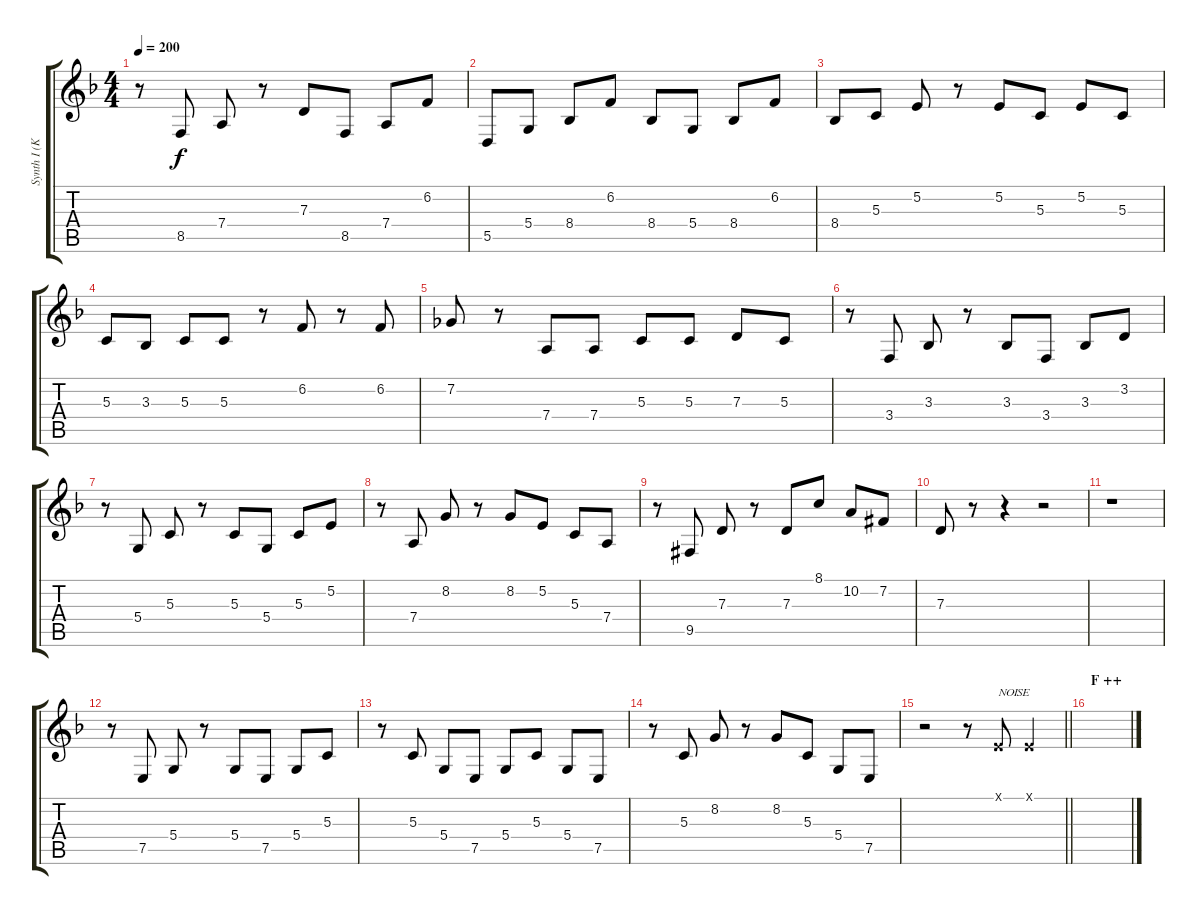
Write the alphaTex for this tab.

\track ("Synth I (Kotobuki Tsumugi)" "Synth I (K") {instrument lead1square}
\staff {score tabs}
\tuning (E4 B3 G3 D3 A2 E2) {hide}
\ts (4 4)
\tempo 200
\clef g2
\ks f
r.8{dy f} 8.5.8 7.4.8 r.8 7.3.8 8.5.8 7.4.8 6.2.8 |
5.5.8 5.4.8 8.4.8 6.2.8 8.4.8 5.4.8 8.4.8 6.2.8 |
8.4.8 5.3.8 5.2.8 r.8 5.2.8 5.3.8 5.2.8 5.3.8 |
5.3.8 3.3.8 5.3.8 5.3.8 r.8 6.2.8 r.8 6.2.8 |
7.2.8 r.8 7.4.8 7.4.8 5.3.8 5.3.8 7.3.8 5.3.8 |
r.8 3.4.8 3.3.8 r.8 3.3.8 3.4.8 3.3.8 3.2.8 |
r.8 5.4.8 5.3.8 r.8 5.3.8 5.4.8 5.3.8 5.2.8 |
r.8 7.4.8 8.2.8 r.8 8.2.8 5.2.8 5.3.8 7.4.8 |
r.8 9.5{acc #}.8 7.3.8 r.8 7.3.8 8.1.8 10.2.8 7.2{acc #}.8 |
7.3.8 r.8 r.4 r.2 |
r.1 |
r.8 7.5.8 5.4.8 r.8 5.4.8 7.5.8 5.4.8 5.3.8 |
r.8 5.3.8 5.4.8 7.5.8 5.4.8 5.3.8 5.4.8 7.5.8 |
r.8 5.3.8 8.2.8 r.8 8.2.8 5.3.8 5.4.8 7.5.8 |
\barLineRight lightlight
r.2 r.8 0.1{x}.8{txt "NOISE"} 0.1{x}.4 |
\section ("" "F ++")
